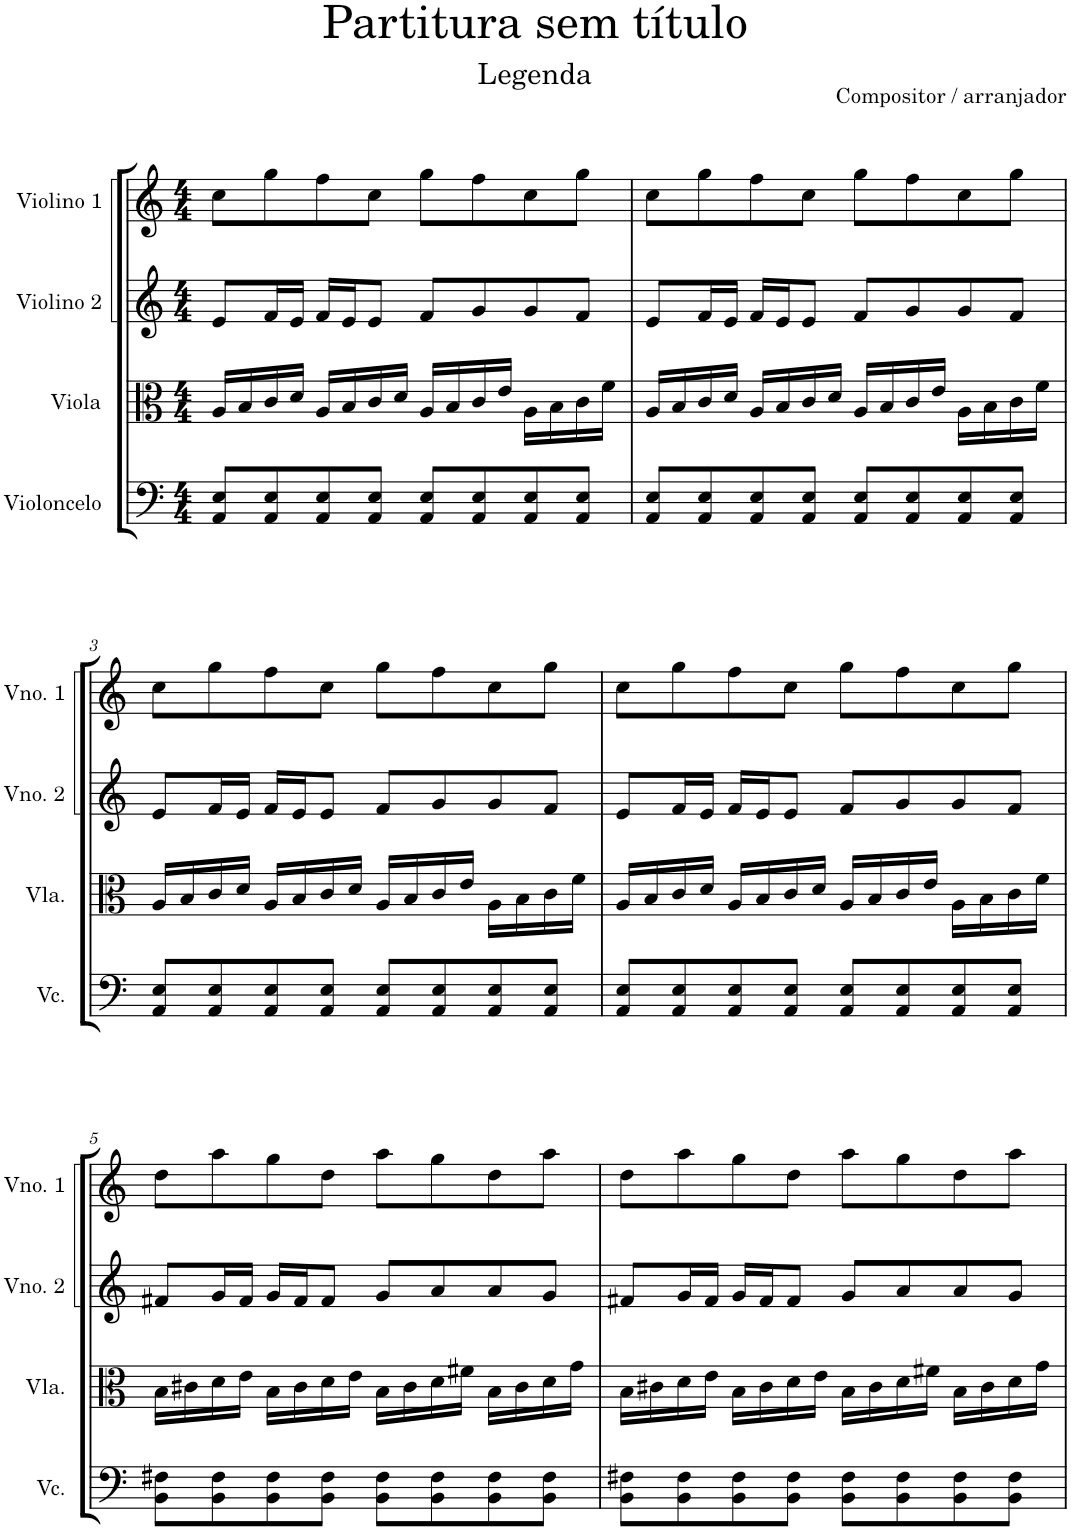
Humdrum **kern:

**kern	**kern	**kern	**kern
*part4	*part3	*part2	*part1
*staff4	*staff3	*staff2	*staff1
*I"Violoncelo	*I"Viola	*I"Violino 2	*I"Violino 1
*I'Vc.	*I'Vla.	*I'Vno. 2	*I'Vno. 1
*clefF4	*clefC3	*clefG2	*clefG2
*k[]	*k[]	*k[]	*k[]
*M4/4	*M4/4	*M4/4	*M4/4
=1	=1	=1	=1
8AA/ 8E/L	16A/LL	8e/L	8cc\L
.	16B/	.	.
8AA/ 8E/	16c/	16f/L	8gg\
.	16d/JJ	16e/JJ	.
8AA/ 8E/	16A/LL	16f/LL	8ff\
.	16B/	16e/J	.
8AA/ 8E/J	16c/	8e/J	8cc\J
.	16d/JJ	.	.
8AA/ 8E/L	16A/LL	8f/L	8gg\L
.	16B/	.	.
8AA/ 8E/	16c/	8g/	8ff\
.	16e/JJ	.	.
8AA/ 8E/	16A\LL	8g/	8cc\
.	16B\	.	.
8AA/ 8E/J	16c\	8f/J	8gg\J
.	16f\JJ	.	.
=2	=2	=2	=2
8AA/ 8E/L	16A/LL	8e/L	8cc\L
.	16B/	.	.
8AA/ 8E/	16c/	16f/L	8gg\
.	16d/JJ	16e/JJ	.
8AA/ 8E/	16A/LL	16f/LL	8ff\
.	16B/	16e/J	.
8AA/ 8E/J	16c/	8e/J	8cc\J
.	16d/JJ	.	.
8AA/ 8E/L	16A/LL	8f/L	8gg\L
.	16B/	.	.
8AA/ 8E/	16c/	8g/	8ff\
.	16e/JJ	.	.
8AA/ 8E/	16A\LL	8g/	8cc\
.	16B\	.	.
8AA/ 8E/J	16c\	8f/J	8gg\J
.	16f\JJ	.	.
!!LO:LB:g=z
=3	=3	=3	=3
8AA/ 8E/L	16A/LL	8e/L	8cc\L
.	16B/	.	.
8AA/ 8E/	16c/	16f/L	8gg\
.	16d/JJ	16e/JJ	.
8AA/ 8E/	16A/LL	16f/LL	8ff\
.	16B/	16e/J	.
8AA/ 8E/J	16c/	8e/J	8cc\J
.	16d/JJ	.	.
8AA/ 8E/L	16A/LL	8f/L	8gg\L
.	16B/	.	.
8AA/ 8E/	16c/	8g/	8ff\
.	16e/JJ	.	.
8AA/ 8E/	16A\LL	8g/	8cc\
.	16B\	.	.
8AA/ 8E/J	16c\	8f/J	8gg\J
.	16f\JJ	.	.
=4	=4	=4	=4
8AA/ 8E/L	16A/LL	8e/L	8cc\L
.	16B/	.	.
8AA/ 8E/	16c/	16f/L	8gg\
.	16d/JJ	16e/JJ	.
8AA/ 8E/	16A/LL	16f/LL	8ff\
.	16B/	16e/J	.
8AA/ 8E/J	16c/	8e/J	8cc\J
.	16d/JJ	.	.
8AA/ 8E/L	16A/LL	8f/L	8gg\L
.	16B/	.	.
8AA/ 8E/	16c/	8g/	8ff\
.	16e/JJ	.	.
8AA/ 8E/	16A\LL	8g/	8cc\
.	16B\	.	.
8AA/ 8E/J	16c\	8f/J	8gg\J
.	16f\JJ	.	.
!!LO:LB:g=z
=5	=5	=5	=5
8BB\ 8F#X\L	16B\LL	8f#X/L	8dd\L
.	16c#X\	.	.
8BB\ 8F#\	16d\	16g/L	8aa\
.	16e\JJ	16f#/JJ	.
8BB\ 8F#\	16B\LL	16g/LL	8gg\
.	16c#\	16f#/J	.
8BB\ 8F#\J	16d\	8f#/J	8dd\J
.	16e\JJ	.	.
8BB\ 8F#\L	16B\LL	8g/L	8aa\L
.	16c#\	.	.
8BB\ 8F#\	16d\	8a/	8gg\
.	16f#X\JJ	.	.
8BB\ 8F#\	16B\LL	8a/	8dd\
.	16c#\	.	.
8BB\ 8F#\J	16d\	8g/J	8aa\J
.	16g\JJ	.	.
=6	=6	=6	=6
8BB\ 8F#X\L	16B\LL	8f#X/L	8dd\L
.	16c#X\	.	.
8BB\ 8F#\	16d\	16g/L	8aa\
.	16e\JJ	16f#/JJ	.
8BB\ 8F#\	16B\LL	16g/LL	8gg\
.	16c#\	16f#/J	.
8BB\ 8F#\J	16d\	8f#/J	8dd\J
.	16e\JJ	.	.
8BB\ 8F#\L	16B\LL	8g/L	8aa\L
.	16c#\	.	.
8BB\ 8F#\	16d\	8a/	8gg\
.	16f#X\JJ	.	.
8BB\ 8F#\	16B\LL	8a/	8dd\
.	16c#\	.	.
8BB\ 8F#\J	16d\	8g/J	8aa\J
.	16g\JJ	.	.
=	=	=	=
*-	*-	*-	*-
